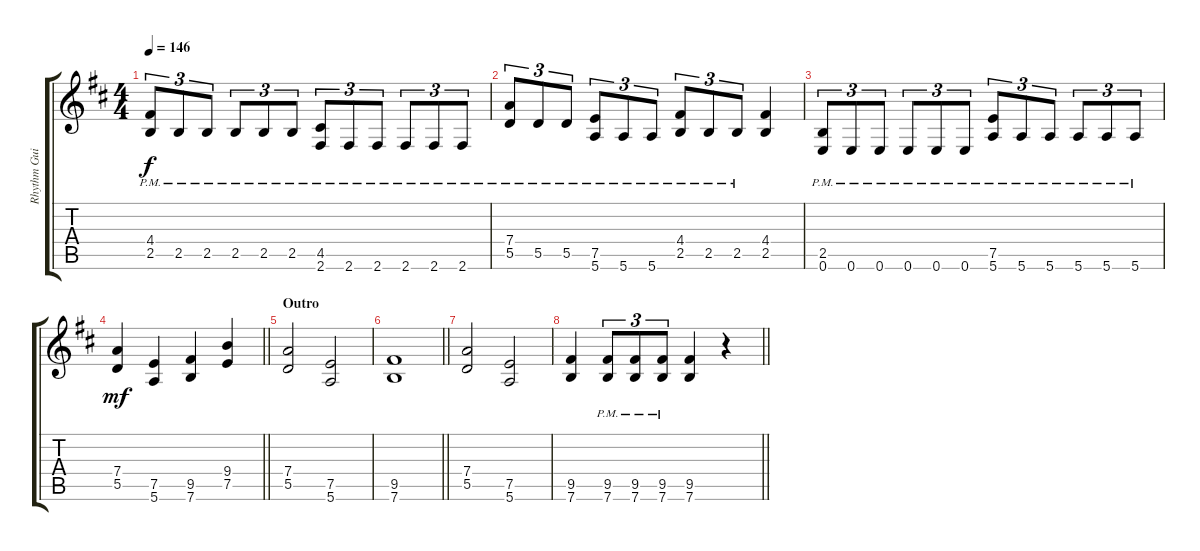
\track ("Rhythm Guitar B" "Rhythm Gui") {instrument overdrivenguitar}
\staff {score tabs}
\tuning (E4 B3 G3 D3 A2 E2) {hide}
\ts (4 4)
\tempo 146
\clef g2
\ks bminor
(4.4{pm} 2.5{pm}).8{tu (3 2) dy f} 2.5{pm}.8{tu (3 2)} 2.5{pm}.8{tu (3 2)} 2.5{pm}.8{tu (3 2)} 2.5{pm}.8{tu (3 2)} 2.5{pm}.8{tu (3 2)} (4.5{pm} 2.6{pm}).8{tu (3 2)} 2.6{pm}.8{tu (3 2)} 2.6{pm}.8{tu (3 2)} 2.6{pm}.8{tu (3 2)} 2.6{pm}.8{tu (3 2)} 2.6{pm}.8{tu (3 2)} |
(7.4{pm} 5.5{pm}).8{tu (3 2)} 5.5{pm}.8{tu (3 2)} 5.5{pm}.8{tu (3 2)} (7.5{pm} 5.6{pm}).8{tu (3 2)} 5.6{pm}.8{tu (3 2)} 5.6{pm}.8{tu (3 2)} (4.4{pm} 2.5{pm}).8{tu (3 2)} 2.5{pm}.8{tu (3 2)} 2.5{pm}.8{tu (3 2)} (4.4 2.5).4 |
(2.5{pm} 0.6{pm}).8{tu (3 2)} 0.6{pm}.8{tu (3 2)} 0.6{pm}.8{tu (3 2)} 0.6{pm}.8{tu (3 2)} 0.6{pm}.8{tu (3 2)} 0.6{pm}.8{tu (3 2)} (7.5{pm} 5.6{pm}).8{tu (3 2)} 5.6{pm}.8{tu (3 2)} 5.6{pm}.8{tu (3 2)} 5.6{pm}.8{tu (3 2)} 5.6{pm}.8{tu (3 2)} 5.6{pm}.8{tu (3 2)} |
\barLineRight lightlight
(7.4 5.5).4{dy mf} (7.5 5.6).4 (9.5 7.6).4 (9.4 7.5).4 |
\section ("" "Outro")
(7.4 5.5).2 (7.5 5.6).2 |
\barLineRight lightlight
(9.5 7.6).1 |
(7.4 5.5).2 (7.5 5.6).2 |
\barLineRight lightlight
(9.5 7.6).4 (9.5{pm} 7.6{pm}).8{tu (3 2)} (9.5{pm} 7.6{pm}).8{tu (3 2)} (9.5{pm} 7.6{pm}).8{tu (3 2)} (9.5 7.6).4 r.4
